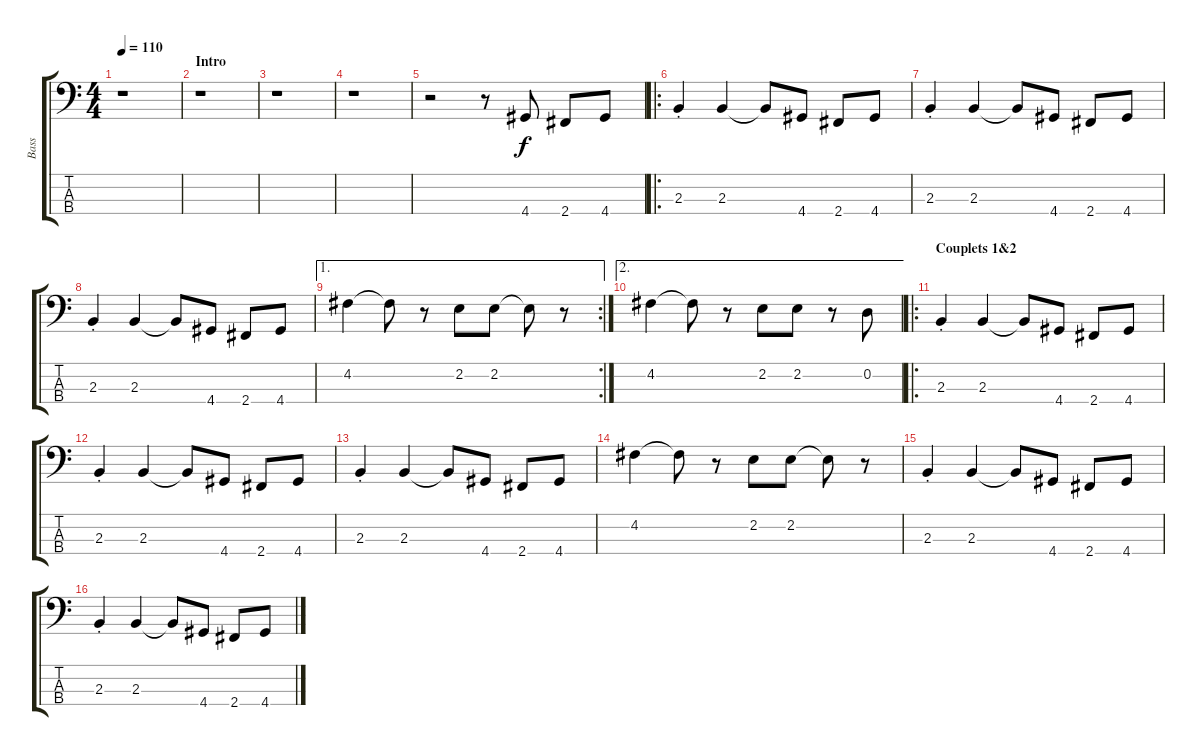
\track ("Bass" "Bass") {instrument electricbassfinger}
\staff {score tabs}
\tuning (G2 D2 A1 E1) {hide}
\ts (4 4)
\tempo 110
\clef f4
\ks c
r.1{dy f instrument electricbassfinger} |
\section ("" "Intro")
r.1 |
r.1 |
r.1 |
r.2 r.8 4.4.8 2.4.8 4.4.8 |
\ro
2.3{st}.4 2.3.4 2.3{t}.8 4.4.8 2.4.8 4.4.8 |
2.3{st}.4 2.3.4 2.3{t}.8 4.4.8 2.4.8 4.4.8 |
2.3{st}.4 2.3.4 2.3{t}.8 4.4.8 2.4.8 4.4.8 |
\ae 1
\rc 2
4.2.4 4.2{t}.8 r.8 2.2.8 2.2.8 2.2{t}.8 r.8 |
\ae 2
4.2.4 4.2{t}.8 r.8 2.2.8 2.2.8 r.8 0.2.8 |
\ro
\section ("" "Couplets 1&2")
2.3{st}.4 2.3.4 2.3{t}.8 4.4.8 2.4.8 4.4.8 |
2.3{st}.4 2.3.4 2.3{t}.8 4.4.8 2.4.8 4.4.8 |
2.3{st}.4 2.3.4 2.3{t}.8 4.4.8 2.4.8 4.4.8 |
4.2.4 4.2{t}.8 r.8 2.2.8 2.2.8 2.2{t}.8 r.8 |
2.3{st}.4 2.3.4 2.3{t}.8 4.4.8 2.4.8 4.4.8 |
2.3{st}.4 2.3.4 2.3{t}.8 4.4.8 2.4.8 4.4.8
